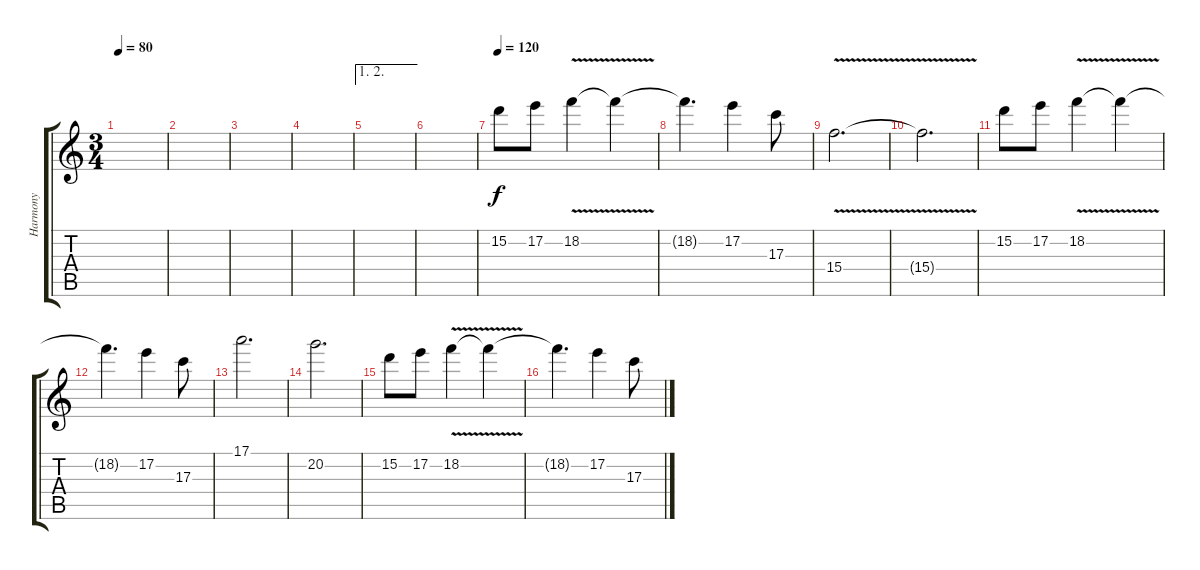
\track ("Harmony" "Harmony") {instrument distortionguitar}
\staff {score tabs}
\tuning (E4 B3 G3 D3 A2 E2) {hide}
\ts (3 4)
\tempo 80
\clef g2
\ks c
|
|
|
|
\ae (1 2)
|
|
\tempo 120
15.2.8 17.2.8 18.2{v}.4 18.2{t}.4 |
18.2{t}.4{d} 17.2.4 17.3.8 |
15.4{v}.2{d} |
15.4{t}.2{d} |
15.2.8 17.2.8 18.2{v}.4 18.2{t}.4 |
18.2{t}.4{d} 17.2.4 17.3.8 |
17.1.2{d} |
20.2.2{d} |
15.2.8 17.2.8 18.2{v}.4 18.2{t}.4 |
18.2{t}.4{d} 17.2.4 17.3.8
